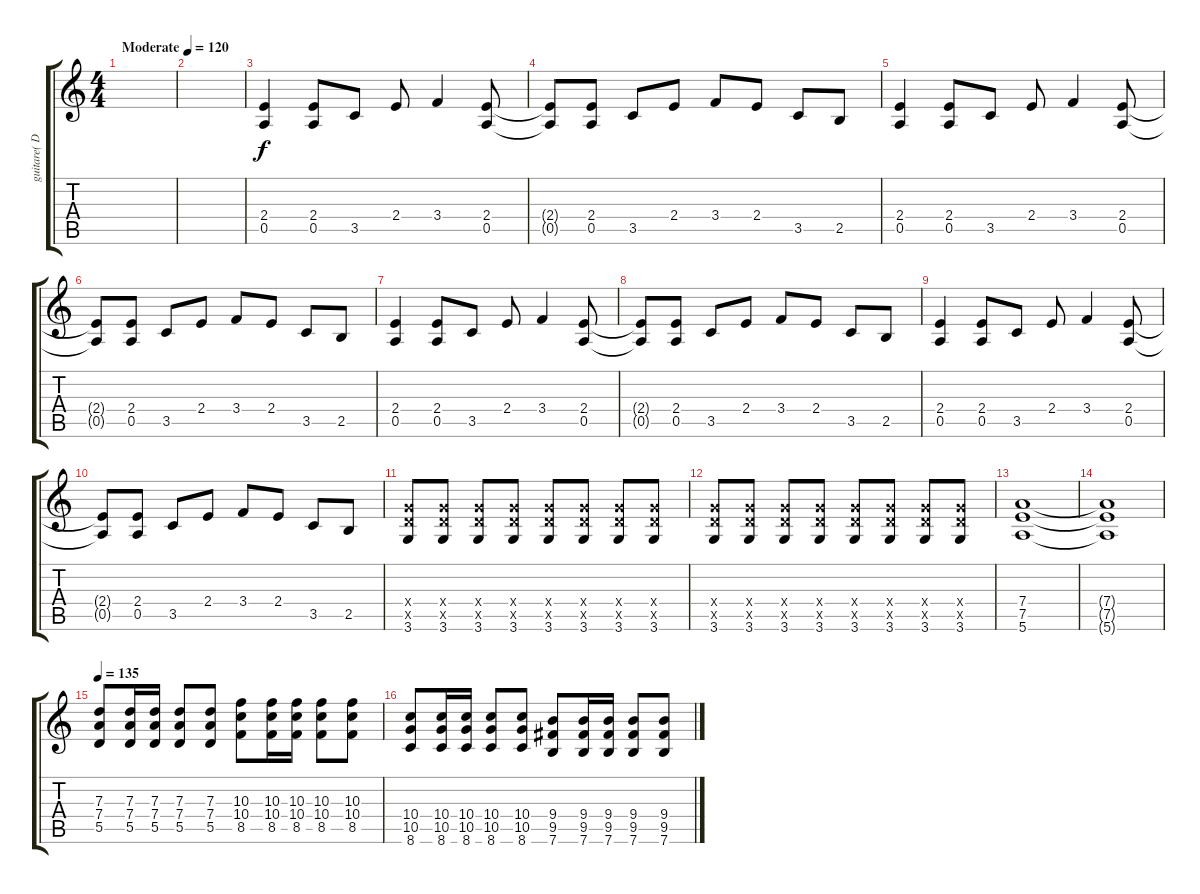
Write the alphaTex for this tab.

\track ("guitare( Dave )" "guitare( D") {instrument distortionguitar}
\staff {score tabs}
\tuning (E4 B3 G3 D3 A2 E2) {hide}
\ts (4 4)
\tempo (120 "Moderate")
\clef g2
\ks c
|
|
(2.4 0.5).4 (2.4 0.5).8 3.5.8 2.4.8 3.4.4 (2.4 0.5).8 |
(2.4{t} 0.5{t}).8 (2.4 0.5).8 3.5.8 2.4.8 3.4.8 2.4.8 3.5.8 2.5.8 |
(2.4 0.5).4 (2.4 0.5).8 3.5.8 2.4.8 3.4.4 (2.4 0.5).8 |
(2.4{t} 0.5{t}).8 (2.4 0.5).8 3.5.8 2.4.8 3.4.8 2.4.8 3.5.8 2.5.8 |
(2.4 0.5).4 (2.4 0.5).8 3.5.8 2.4.8 3.4.4 (2.4 0.5).8 |
(2.4{t} 0.5{t}).8 (2.4 0.5).8 3.5.8 2.4.8 3.4.8 2.4.8 3.5.8 2.5.8 |
(2.4 0.5).4 (2.4 0.5).8 3.5.8 2.4.8 3.4.4 (2.4 0.5).8 |
(2.4{t} 0.5{t}).8 (2.4 0.5).8 3.5.8 2.4.8 3.4.8 2.4.8 3.5.8 2.5.8 |
(5.4{x} 5.5{x} 3.6).8 (5.4{x} 5.5{x} 3.6).8 (5.4{x} 5.5{x} 3.6).8 (5.4{x} 5.5{x} 3.6).8 (5.4{x} 5.5{x} 3.6).8 (5.4{x} 5.5{x} 3.6).8 (5.4{x} 5.5{x} 3.6).8 (5.4{x} 5.5{x} 3.6).8 |
(5.4{x} 5.5{x} 3.6).8 (5.4{x} 5.5{x} 3.6).8 (5.4{x} 5.5{x} 3.6).8 (5.4{x} 5.5{x} 3.6).8 (5.4{x} 5.5{x} 3.6).8 (5.4{x} 5.5{x} 3.6).8 (5.4{x} 5.5{x} 3.6).8 (5.4{x} 5.5{x} 3.6).8 |
(7.4 7.5 5.6).1{instrument distortionguitar} |
(7.4{t} 7.5{t} 5.6{t}).1 |
\tempo 135
(7.3 7.4 5.5).8 (7.3 7.4 5.5).16 (7.3 7.4 5.5).16 (7.3 7.4 5.5).8 (7.3 7.4 5.5).8 (10.3 10.4 8.5).8 (10.3 10.4 8.5).16 (10.3 10.4 8.5).16 (10.3 10.4 8.5).8 (10.3 10.4 8.5).8 |
(10.4 10.5 8.6).8 (10.4 10.5 8.6).16 (10.4 10.5 8.6).16 (10.4 10.5 8.6).8 (10.4 10.5 8.6).8 (9.4 9.5 7.6).8 (9.4 9.5 7.6).16 (9.4 9.5 7.6).16 (9.4 9.5 7.6).8 (9.4 9.5 7.6).8
